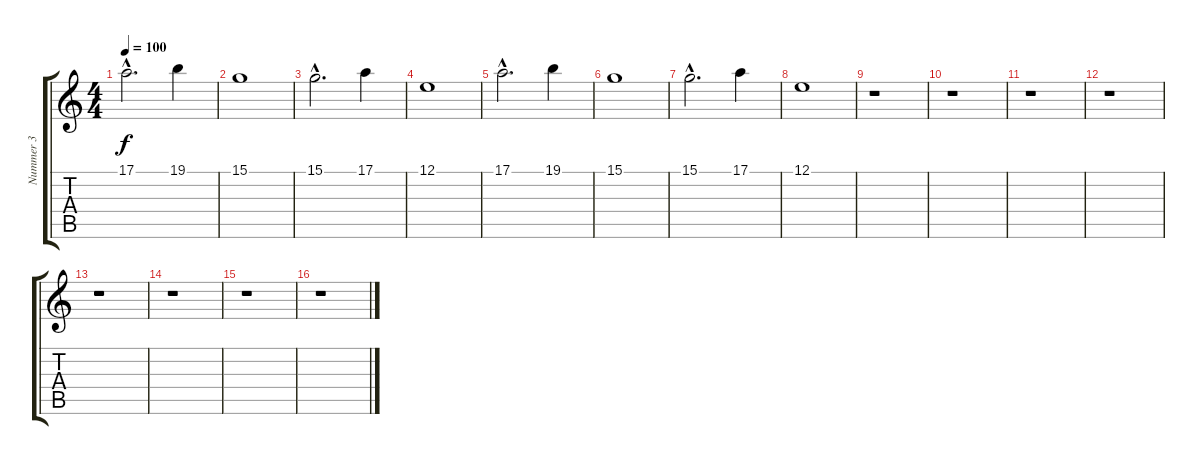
\track ("Nummer 3" "Nummer 3") {instrument stringensemble1}
\staff {score tabs}
\tuning (E4 B3 G3 D3 A2 E2) {hide}
\ts (4 4)
\tempo 100
\clef g2
\ks c
17.1{hac}.2{d dy f} 19.1.4 |
15.1.1 |
15.1{hac}.2{d} 17.1.4 |
12.1.1 |
17.1{hac}.2{d} 19.1.4 |
15.1.1 |
15.1{hac}.2{d} 17.1.4 |
12.1.1 |
r.1 |
r.1 |
r.1 |
r.1 |
r.1 |
r.1 |
r.1 |
r.1
